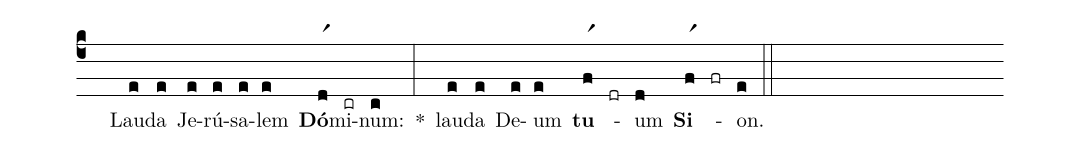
%%
(c4)
( )Lau(e)da(e) Je(e)rú(e)sa(e)lem(e) <b>Dó</b>(dr1)mi(cr)num:(c) *(:)
lau(e)da(e) De(e)um(e) <b>tu</b>(fr1) -(dr) um(d) <b>Si</b>(fr1) -(fr) on.(e) (::)
